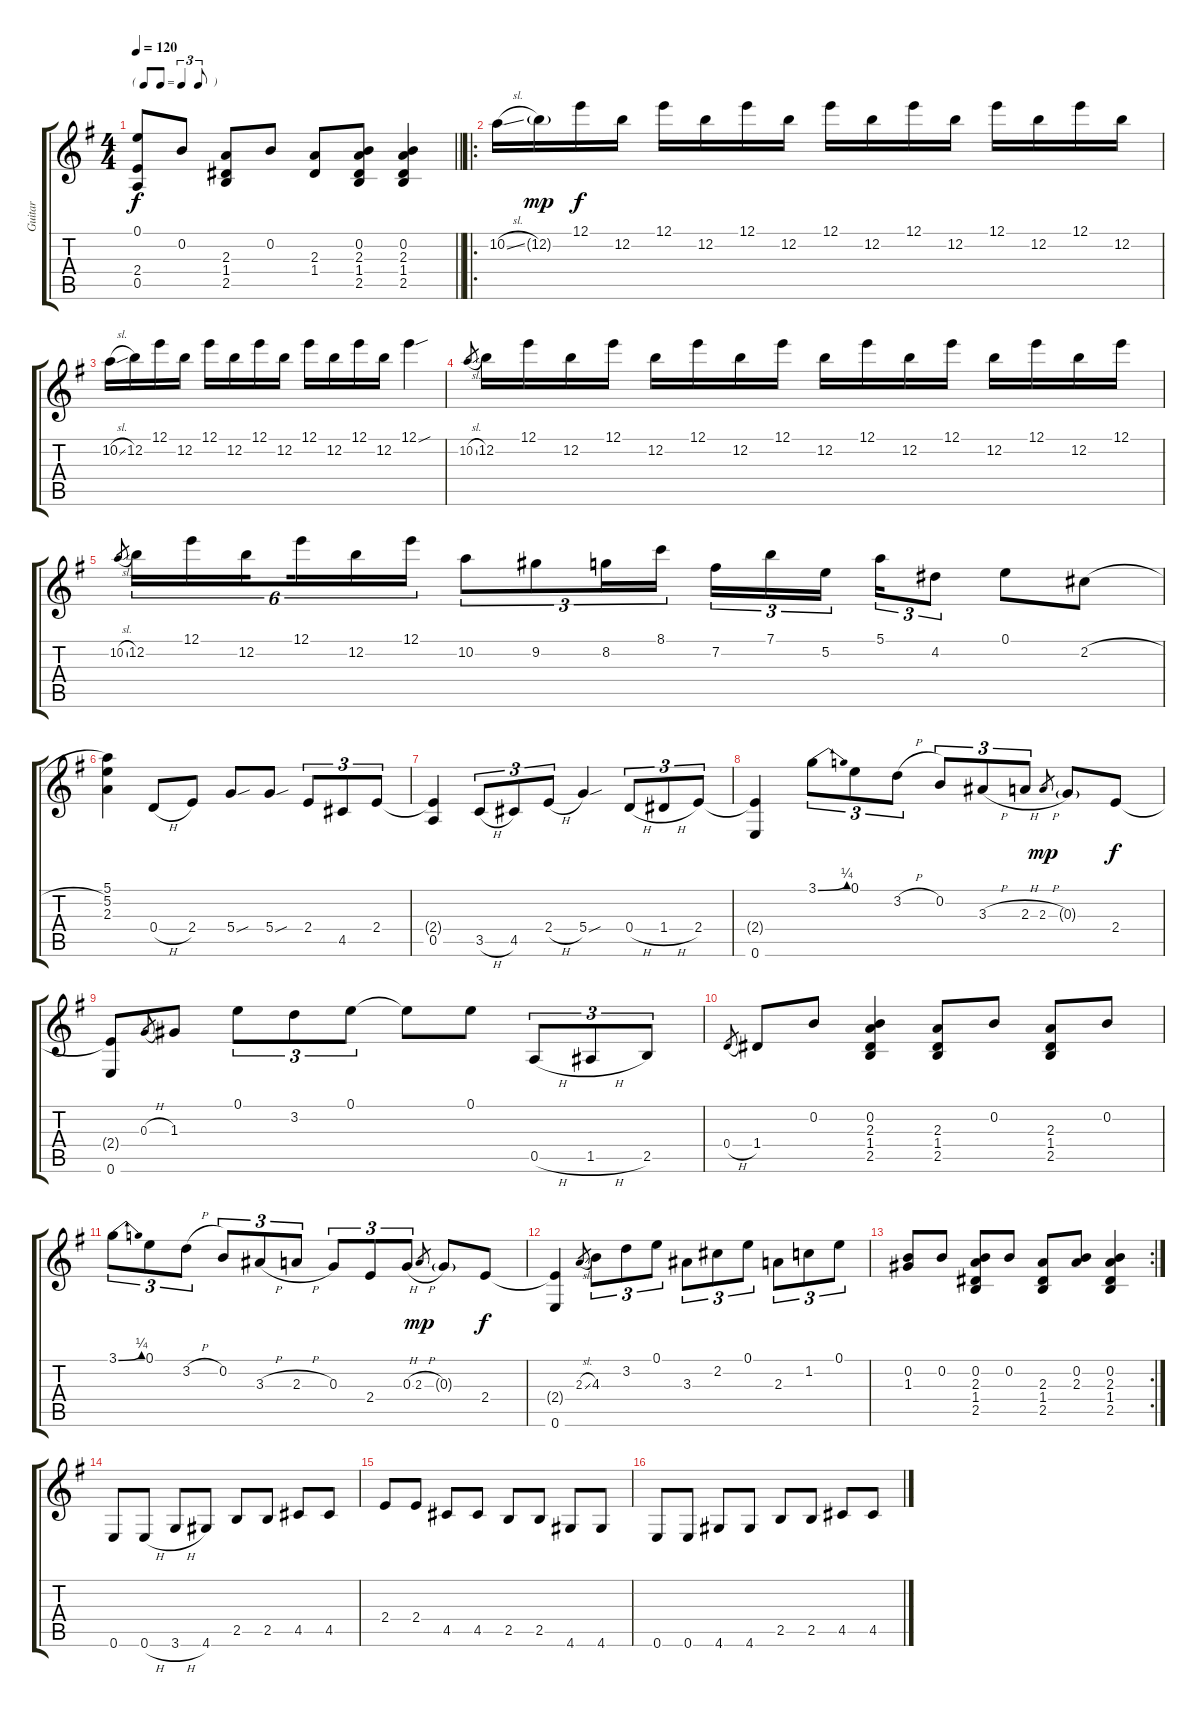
\track ("Guitar" "Guitar") {instrument acousticguitarsteel}
\staff {score tabs}
\tuning (E4 B3 G3 D3 A2 E2) {hide}
\ts (4 4)
\tf triplet8th
\tempo 120
\clef g2
\barLineRight lightlight
\ks g
(0.1 2.4{t} 0.5).8{dy f} 0.2.8 (2.3 1.4 2.5).8 0.2.8 (2.3 1.4).8 (0.2 2.3 1.4 2.5).8 (0.2 2.3 1.4 2.5).4 |
\ro
10.2{sl}.16 12.2{g}.16{dy mp} 12.1.16{dy f} 12.2.16 12.1.16 12.2.16 12.1.16 12.2.16 12.1.16 12.2.16 12.1.16 12.2.16 12.1.16 12.2.16 12.1.16 12.2.16 |
10.2{sl}.16 12.2.16 12.1.16 12.2.16 12.1.16 12.2.16 12.1.16 12.2.16 12.1.16 12.2.16 12.1.16 12.2.16 12.1{sou}.4 |
10.2{sl}.8{gr} 12.2.16 12.1.16 12.2.16 12.1.16 12.2.16 12.1.16 12.2.16 12.1.16 12.2.16 12.1.16 12.2.16 12.1.16 12.2.16 12.1.16 12.2.16 12.1.16 |
10.2{sl}.8{gr} 12.2.16{tu (6 4)} 12.1.16{tu (6 4)} 12.2.16{tu (6 4) beam splitsecondary} 12.1.16{tu (6 4)} 12.2.16{tu (6 4)} 12.1.16{tu (6 4)} 10.2.8{tu (3 2)} 9.2.8{tu (3 2)} 8.2.16{tu (3 2)} 8.1.16{tu (3 2)} 7.2.16{tu (3 2)} 7.1.16{tu (3 2)} 5.2.16{tu (3 2) beam splitsecondary} 5.1.16{tu (3 2)} 4.2.8{tu (3 2)} 0.1.8 2.2{h}.8 |
(5.1 5.2 2.3).4 0.4{h}.8 2.4.8 5.4{sou}.8 5.4{sou}.8 2.4.8{tu (3 2)} 4.5.8{tu (3 2)} 2.4.8{tu (3 2)} |
(2.4{t} 0.5).4 3.5{h}.8{tu (3 2)} 4.5.8{tu (3 2)} 2.4{h}.8{tu (3 2)} 5.4{sou}.4 0.4{h}.8{tu (3 2)} 1.4{h}.8{tu (3 2)} 2.4.8{tu (3 2)} |
(2.4{t} 0.6).4 3.1{be (bend 0 0 60 1)}.8{tu (3 2)} 0.1.8{tu (3 2)} 3.2{h}.8{tu (3 2)} 0.2.8{tu (3 2)} 3.3{h}.8{tu (3 2)} 2.3{h}.8{tu (3 2)} 2.3{h}.8{gr dy mp} 0.3{g}.8 2.4.8{dy f} |
(2.4{t} 0.6).8 0.3{h}.8{gr} 1.3.8 0.1.8{tu (3 2)} 3.2.8{tu (3 2)} 0.1.8{tu (3 2)} 0.1{t}.8 0.1.8 0.5{h}.8{tu (3 2)} 1.5{h}.8{tu (3 2)} 2.5.8{tu (3 2)} |
0.4{h}.8{gr} 1.4.8 0.2.8 (0.2 2.3 1.4 2.5).4 (2.3 1.4 2.5).8 0.2.8 (2.3 1.4 2.5).8 0.2.8 |
3.1{be (bend 0 0 60 1)}.8{tu (3 2)} 0.1.8{tu (3 2)} 3.2{h}.8{tu (3 2)} 0.2.8{tu (3 2)} 3.3{h}.8{tu (3 2)} 2.3{h}.8{tu (3 2)} 0.3.8{tu (3 2)} 2.4.8{tu (3 2)} 0.3{h}.8{tu (3 2)} 2.3{h}.8{gr dy mp} 0.3{g}.8 2.4.8{dy f} |
(2.4{t} 0.6).4 2.3{sl}.8{gr} 4.3.8{tu (3 2)} 3.2.8{tu (3 2)} 0.1.8{tu (3 2)} 3.3.8{tu (3 2)} 2.2.8{tu (3 2)} 0.1.8{tu (3 2)} 2.3.8{tu (3 2)} 1.2.8{tu (3 2)} 0.1.8{tu (3 2)} |
\rc 2
(0.2 1.3).8 0.2.8 (0.2 2.3 1.4 2.5).8 0.2.8 (2.3 1.4 2.5).8 (0.2 2.3).8 (0.2 2.3 1.4 2.5).4 |
0.6.8 0.6{h}.8 3.6{h}.8 4.6.8 2.5.8 2.5.8 4.5.8 4.5.8 |
2.4.8 2.4.8 4.5.8 4.5.8 2.5.8 2.5.8 4.6.8 4.6.8 |
0.6.8 0.6.8 4.6.8 4.6.8 2.5.8 2.5.8 4.5.8 4.5.8
